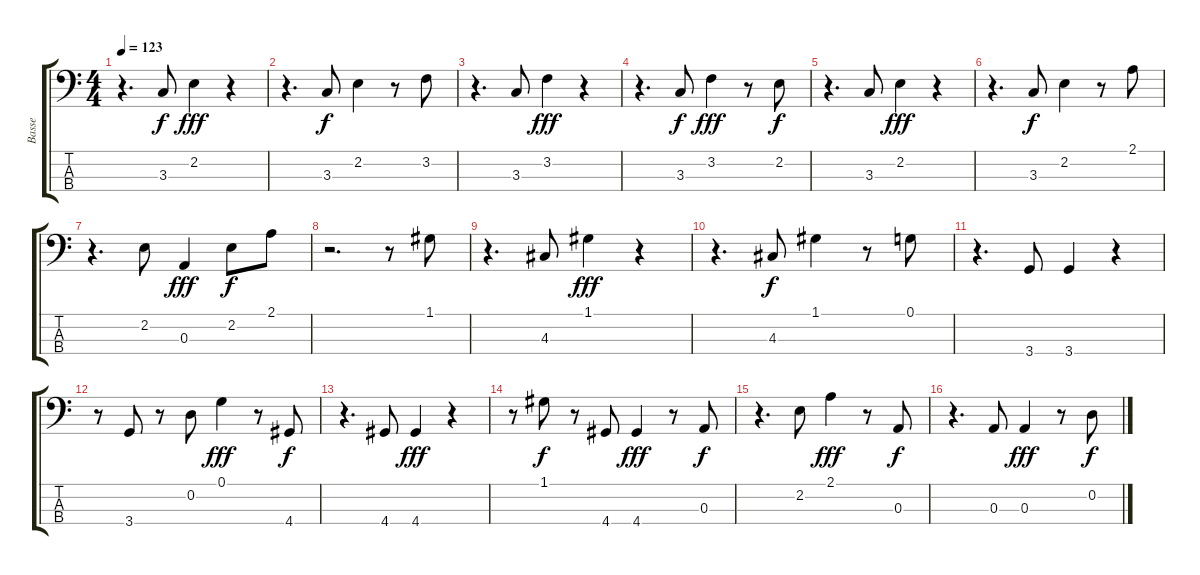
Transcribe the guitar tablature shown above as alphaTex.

\track ("Basse" "Basse") {instrument fretlessbass}
\staff {score tabs}
\tuning (G2 D2 A1 E1) {hide}
\ts (4 4)
\tempo 123
\clef f4
\ks c
r.4{d dy f} 3.3.8 2.2.4{dy fff} r.4 |
r.4{d} 3.3.8{dy f} 2.2.4 r.8 3.2.8 |
r.4{d} 3.3.8 3.2.4{dy fff} r.4 |
r.4{d} 3.3.8{dy f} 3.2.4{dy fff} r.8 2.2.8{dy f} |
r.4{d} 3.3.8 2.2.4{dy fff} r.4 |
r.4{d} 3.3.8{dy f} 2.2.4 r.8 2.1.8 |
r.4{d} 2.2.8 0.3.4{dy fff} 2.2.8{dy f} 2.1.8 |
r.2{d} r.8 1.1.8 |
r.4{d} 4.3.8 1.1.4{dy fff} r.4 |
r.4{d} 4.3.8{dy f} 1.1.4 r.8 0.1.8 |
r.4{d} 3.4.8 3.4.4 r.4 |
r.8 3.4.8 r.8 0.2.8 0.1.4{dy fff} r.8 4.4.8{dy f} |
r.4{d} 4.4.8 4.4.4{dy fff} r.4 |
r.8 1.1.8{dy f} r.8 4.4.8 4.4.4{dy fff} r.8 0.3.8{dy f} |
r.4{d} 2.2.8 2.1.4{dy fff} r.8 0.3.8{dy f} |
r.4{d} 0.3.8 0.3.4{dy fff} r.8 0.2.8{dy f}
